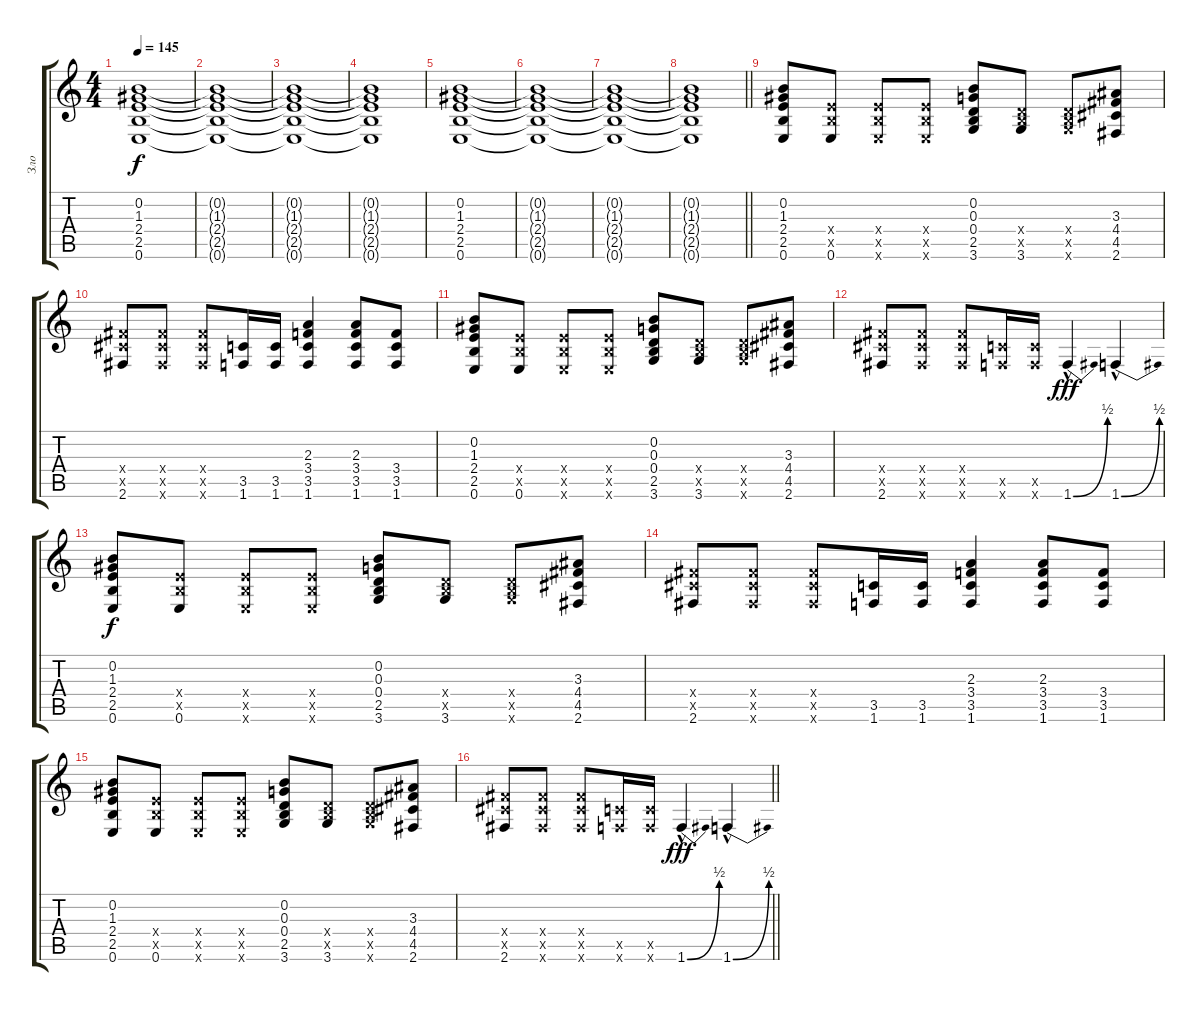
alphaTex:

\track ("Зло" "Зло") {instrument overdrivenguitar}
\staff {score tabs}
\tuning (E4 B3 G3 D3 A2 E2) {hide}
\ts (4 4)
\tempo 145
\clef g2
\ks c
(0.2 1.3 2.4 2.5 0.6).1{dy f} |
(0.2{t} 1.3{t} 2.4{t} 2.5{t} 0.6{t}).1 |
(0.2{t} 1.3{t} 2.4{t} 2.5{t} 0.6{t}).1 |
(0.2{t} 1.3{t} 2.4{t} 2.5{t} 0.6{t}).1 |
(0.2 1.3 2.4 2.5 0.6).1 |
(0.2{t} 1.3{t} 2.4{t} 2.5{t} 0.6{t}).1 |
(0.2{t} 1.3{t} 2.4{t} 2.5{t} 0.6{t}).1 |
\barLineRight lightlight
(0.2{t} 1.3{t} 2.4{t} 2.5{t} 0.6{t}).1 |
(0.2 1.3 2.4 2.5 0.6).8 (2.4{x} 2.5{x} 0.6).8 (2.4{x} 2.5{x} 0.6{x}).8 (2.4{x} 2.5{x} 0.6{x}).8 (0.2 0.3 0.4 2.5 3.6).8 (0.4{x} 2.5{x} 3.6).8 (0.4{x} 2.5{x} 3.6{x}).8 (3.3 4.4 4.5 2.6).8 |
(4.4{x} 4.5{x} 2.6).8 (4.4{x} 4.5{x} 2.6{x}).8 (4.4{x} 4.5{x} 2.6{x}).8 (3.5 1.6).16 (3.5 1.6).16 (2.3 3.4 3.5 1.6).4 (2.3 3.4 3.5 1.6).8 (3.4 3.5 1.6).8 |
(0.2 1.3 2.4 2.5 0.6).8 (2.4{x} 2.5{x} 0.6).8 (2.4{x} 2.5{x} 0.6{x}).8 (2.4{x} 2.5{x} 0.6{x}).8 (0.2 0.3 0.4 2.5 3.6).8 (0.4{x} 2.5{x} 3.6).8 (0.4{x} 2.5{x} 3.6{x}).8 (3.3 4.4 4.5 2.6).8 |
(4.4{x} 4.5{x} 2.6).8 (4.4{x} 4.5{x} 2.6{x}).8 (4.4{x} 4.5{x} 2.6{x}).8 (3.5{x} 1.6{x}).16 (3.5{x} 1.6{x}).16 1.6{be (bend 0 0 60 2) hac}.4{dy fff} 1.6{be (bend 0 0 60 2) hac}.4 |
(0.2 1.3 2.4 2.5 0.6).8{dy f} (2.4{x} 2.5{x} 0.6).8 (2.4{x} 2.5{x} 0.6{x}).8 (2.4{x} 2.5{x} 0.6{x}).8 (0.2 0.3 0.4 2.5 3.6).8 (0.4{x} 2.5{x} 3.6).8 (0.4{x} 2.5{x} 3.6{x}).8 (3.3 4.4 4.5 2.6).8 |
(4.4{x} 4.5{x} 2.6).8 (4.4{x} 4.5{x} 2.6{x}).8 (4.4{x} 4.5{x} 2.6{x}).8 (3.5 1.6).16 (3.5 1.6).16 (2.3 3.4 3.5 1.6).4 (2.3 3.4 3.5 1.6).8 (3.4 3.5 1.6).8 |
(0.2 1.3 2.4 2.5 0.6).8 (2.4{x} 2.5{x} 0.6).8 (2.4{x} 2.5{x} 0.6{x}).8 (2.4{x} 2.5{x} 0.6{x}).8 (0.2 0.3 0.4 2.5 3.6).8 (0.4{x} 2.5{x} 3.6).8 (0.4{x} 2.5{x} 3.6{x}).8 (3.3 4.4 4.5 2.6).8 |
\barLineRight lightlight
(4.4{x} 4.5{x} 2.6).8 (4.4{x} 4.5{x} 2.6{x}).8 (4.4{x} 4.5{x} 2.6{x}).8 (3.5{x} 1.6{x}).16 (3.5{x} 1.6{x}).16 1.6{be (bend 0 0 60 2) hac}.4{dy fff} 1.6{be (bend 0 0 60 2) hac}.4
